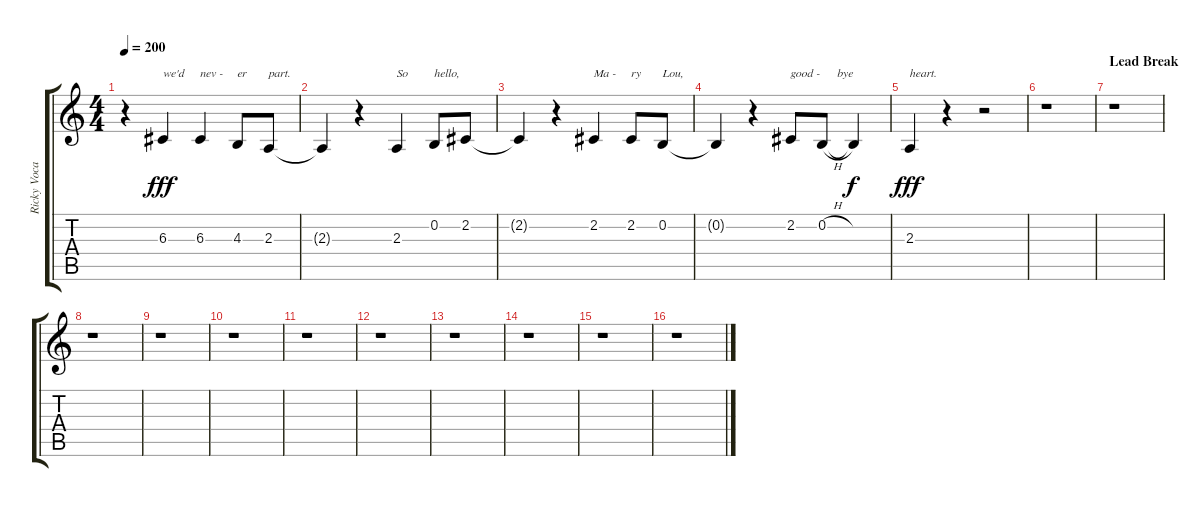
\track ("Ricky Vocal" "Ricky Voca") {instrument altosax}
\staff {score tabs}
\tuning (E4 B3 G3 D3 A2 E2) {hide}
\ts (4 4)
\tempo 200
\clef g2
\ks c
r.4{dy fff} 6.3.4{txt "we'd"} 6.3.4{txt "nev -"} 4.3.8{txt "er"} 2.3.8{txt "part."} |
2.3{t}.4 r.4 2.3.4{txt "So"} 0.2.8{txt "hello,"} 2.2.8 |
2.2{t}.4 r.4 2.2.4{txt "Ma -"} 2.2.8{txt "ry"} 0.2.8{txt "Lou,"} |
0.2{t}.4 r.4 2.2.8{txt "good -"} 0.2{h}.8{txt "     bye"} 0.2{t}.4{dy f} |
2.3.4{txt "heart." dy fff} r.4 r.2 |
r.1 |
\section ("" "Lead Break")
r.1 |
r.1 |
r.1 |
r.1 |
r.1 |
r.1 |
r.1 |
r.1 |
r.1 |
r.1
